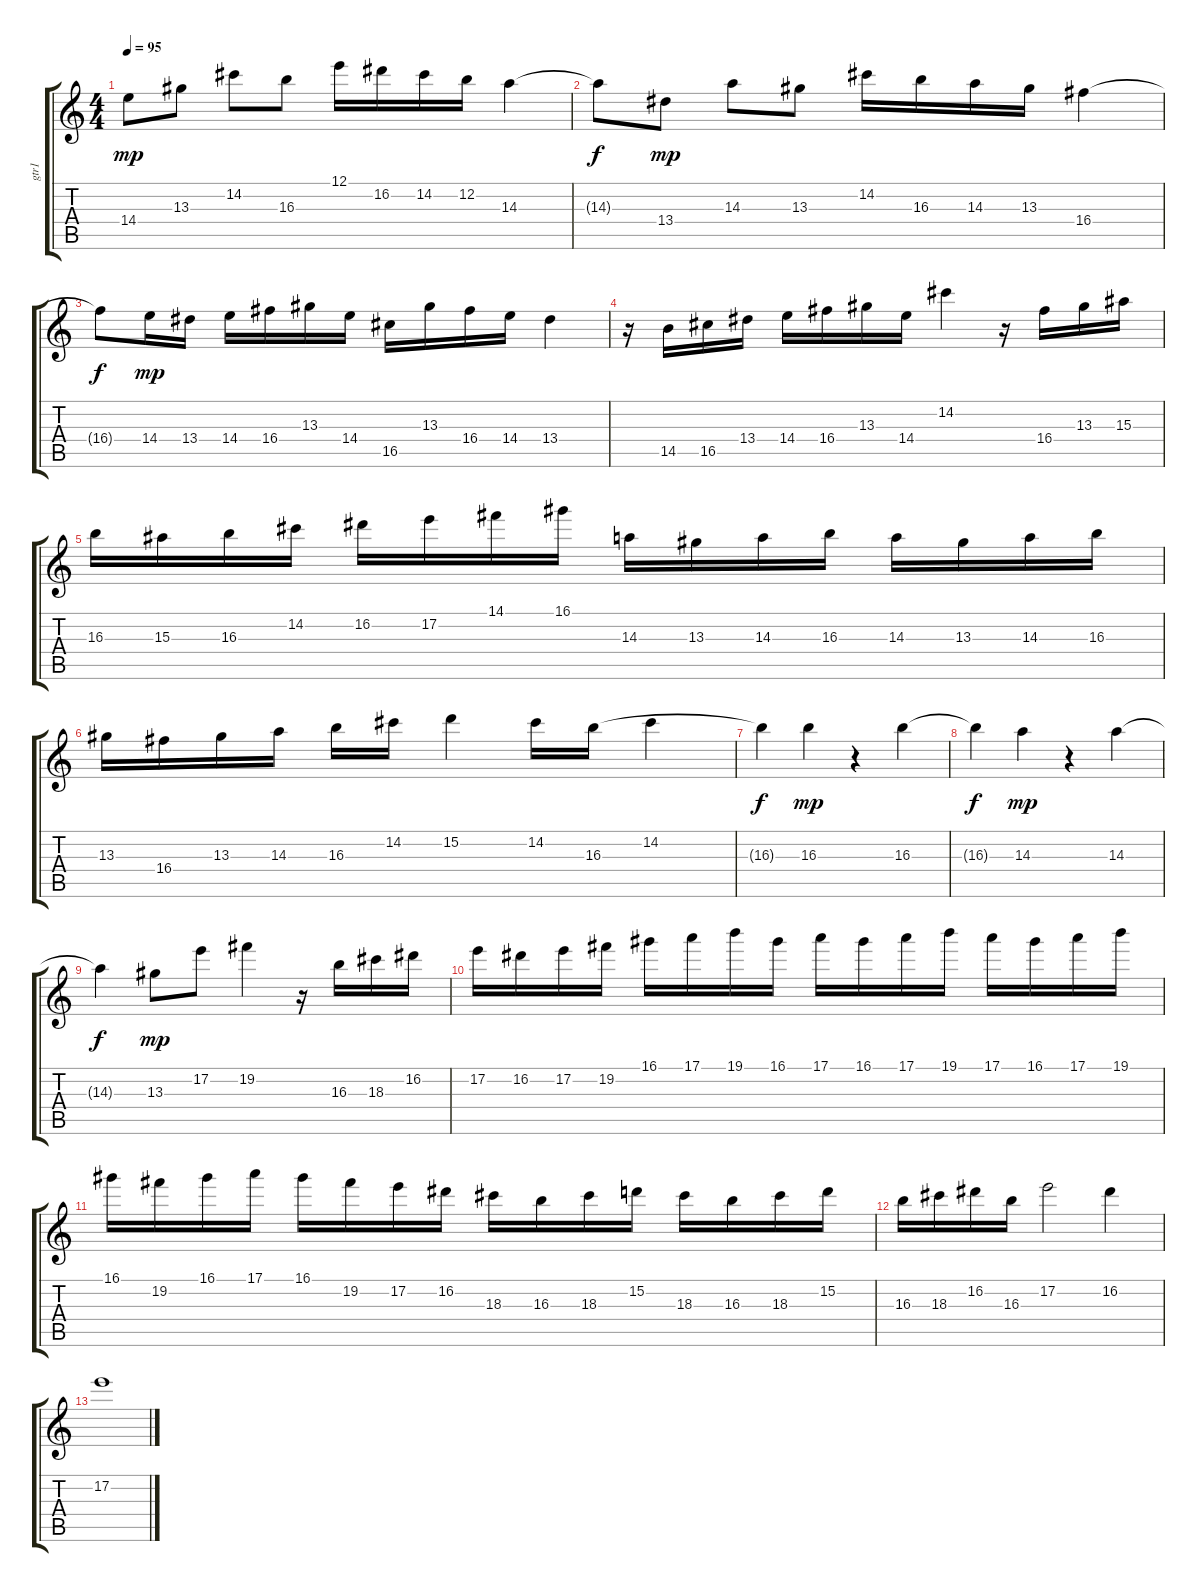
\track ("gtr1" "gtr1") {instrument distortionguitar}
\staff {score tabs}
\tuning (E4 B3 G3 D3 A2 E2) {hide}
\ts (4 4)
\tempo 95
\clef g2
\ks c
14.4.8{dy mp} 13.3.8 14.2.8 16.3.8 12.1.16 16.2.16 14.2.16 12.2.16 14.3.4 |
14.3{t}.8{dy f} 13.4.8{dy mp} 14.3.8 13.3.8 14.2.16 16.3.16 14.3.16 13.3.16 16.4.4 |
16.4{t}.8{dy f} 14.4.16{dy mp} 13.4.16 14.4.16 16.4.16 13.3.16 14.4.16 16.5.16 13.3.16 16.4.16 14.4.16 13.4.4 |
r.16 14.5.16 16.5.16 13.4.16 14.4.16 16.4.16 13.3.16 14.4.16 14.2.4 r.16 16.4.16 13.3.16 15.3.16 |
16.3.16 15.3.16 16.3.16 14.2.16 16.2.16 17.2.16 14.1.16 16.1.16 14.3.16 13.3.16 14.3.16 16.3.16 14.3.16 13.3.16 14.3.16 16.3.16 |
13.3.16 16.4.16 13.3.16 14.3.16 16.3.16 14.2.16 15.2.4 14.2.16 16.3.16 14.2.4 |
16.3{t}.4{dy f} 16.3.4{dy mp} r.4 16.3.4 |
16.3{t}.4{dy f} 14.3.4{dy mp} r.4 14.3.4 |
14.3{t}.4{dy f} 13.3.8{dy mp} 17.2.8 19.2.4 r.16 16.3.16 18.3.16 16.2.16 |
17.2.16 16.2.16 17.2.16 19.2.16 16.1.16 17.1.16 19.1.16 16.1.16 17.1.16 16.1.16 17.1.16 19.1.16 17.1.16 16.1.16 17.1.16 19.1.16 |
16.1.16 19.2.16 16.1.16 17.1.16 16.1.16 19.2.16 17.2.16 16.2.16 18.3.16 16.3.16 18.3.16 15.2.16 18.3.16 16.3.16 18.3.16 15.2.16 |
16.3.16 18.3.16 16.2.16 16.3.16 17.2.2 16.2.4 |
17.2.1
